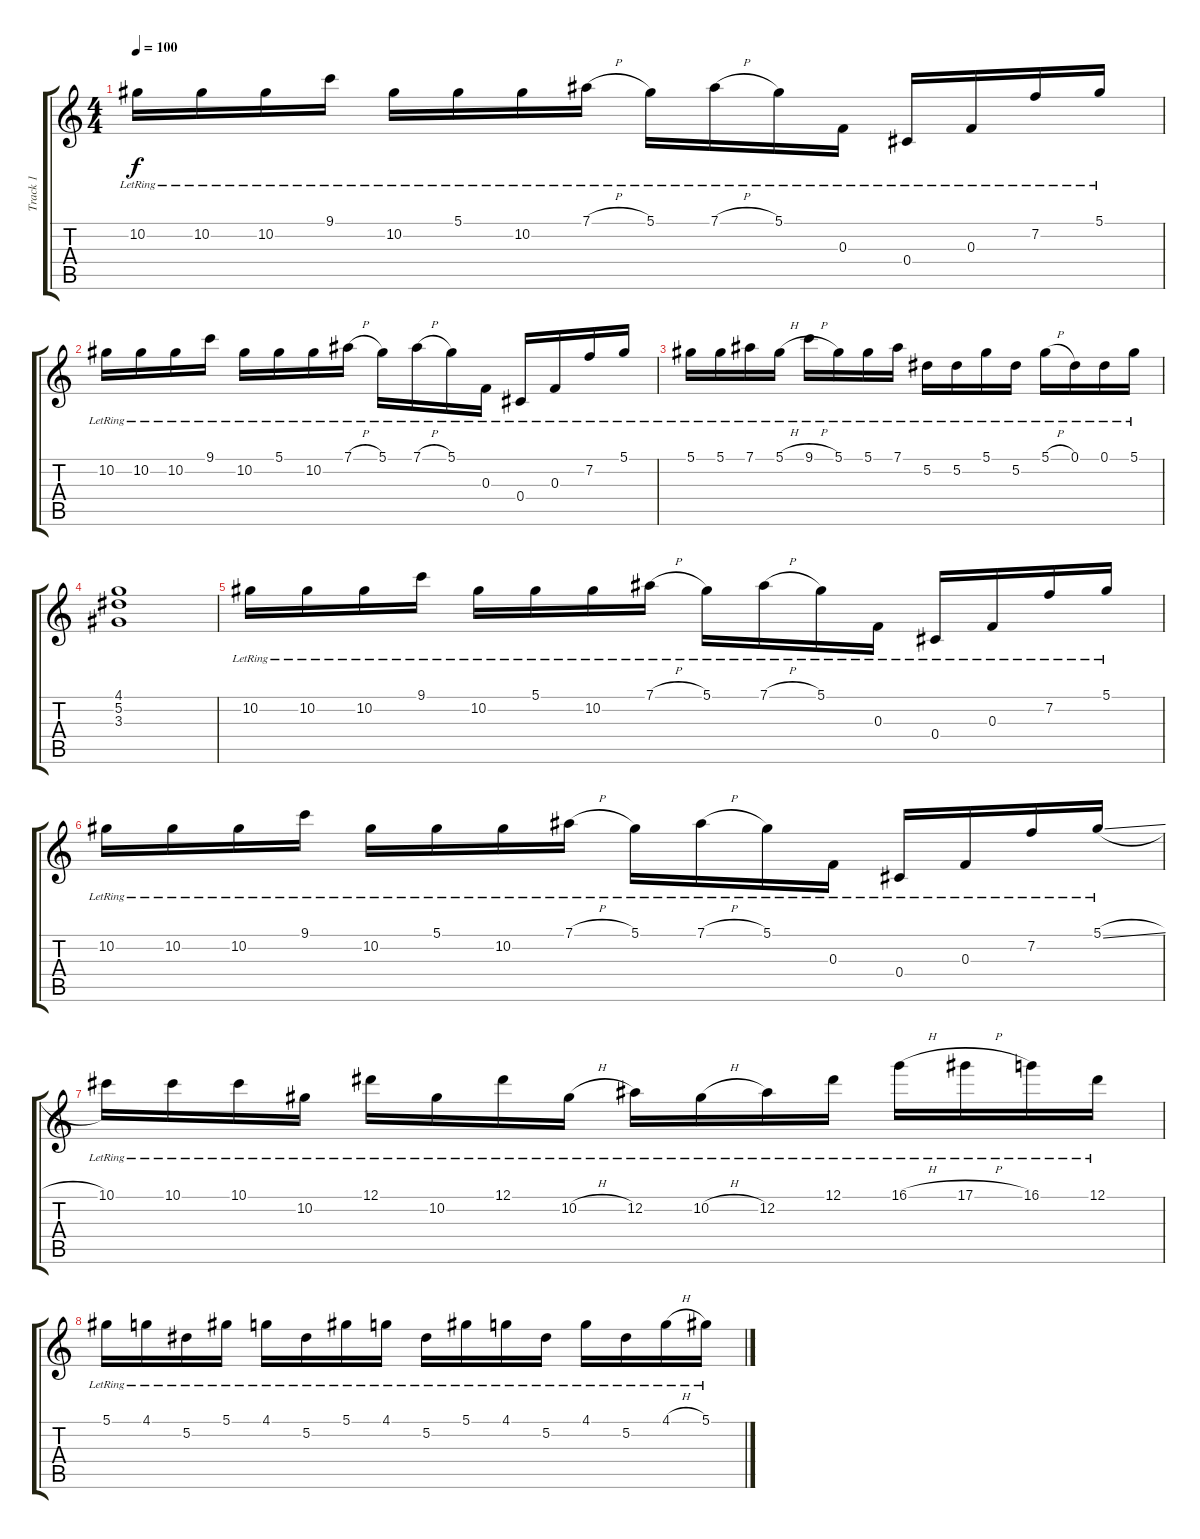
\track ("Track 1" "Track 1") {instrument acousticguitarsteel}
\staff {score tabs}
\tuning (Eb4 Bb3 F3 Db3 Ab2 Eb2) {hide}
\ts (4 4)
\tempo 100
\clef g2
\ks c
10.2{lr}.16{dy f} 10.2{lr}.16 10.2{lr}.16 9.1{lr}.16 10.2{lr}.16 5.1{lr}.16 10.2{lr}.16 7.1{h lr}.16 5.1{lr}.16 7.1{h lr}.16 5.1{lr}.16 0.3{lr}.16 0.4{lr}.16 0.3{lr}.16 7.2{lr}.16 5.1{lr}.16 |
10.2{lr}.16 10.2{lr}.16 10.2{lr}.16 9.1{lr}.16 10.2{lr}.16 5.1{lr}.16 10.2{lr}.16 7.1{h lr}.16 5.1{lr}.16 7.1{h lr}.16 5.1{lr}.16 0.3{lr}.16 0.4{lr}.16 0.3{lr}.16 7.2{lr}.16 5.1{lr}.16 |
5.1{lr}.16 5.1{lr}.16 7.1{lr}.16 5.1{h lr}.16 9.1{h lr}.16 5.1{lr}.16 5.1{lr}.16 7.1{lr}.16 5.2{lr}.16 5.2{lr}.16 5.1{lr}.16 5.2{lr}.16 5.1{h lr}.16 0.1{lr}.16 0.1{lr}.16 5.1{lr}.16 |
(4.1 5.2 3.3).1 |
10.2{lr}.16 10.2{lr}.16 10.2{lr}.16 9.1{lr}.16 10.2{lr}.16 5.1{lr}.16 10.2{lr}.16 7.1{h lr}.16 5.1{lr}.16 7.1{h lr}.16 5.1{lr}.16 0.3{lr}.16 0.4{lr}.16 0.3{lr}.16 7.2{lr}.16 5.1{lr}.16 |
10.2{lr}.16 10.2{lr}.16 10.2{lr}.16 9.1{lr}.16 10.2{lr}.16 5.1{lr}.16 10.2{lr}.16 7.1{h lr}.16 5.1{lr}.16 7.1{h lr}.16 5.1{lr}.16 0.3{lr}.16 0.4{lr}.16 0.3{lr}.16 7.2{lr}.16 5.1{sl lr}.16 |
10.1{lr}.16 10.1{lr}.16 10.1{lr}.16 10.2{lr}.16 12.1{lr}.16 10.2{lr}.16 12.1{lr}.16 10.2{h lr}.16 12.2{lr}.16 10.2{h lr}.16 12.2{lr}.16 12.1{lr}.16 16.1{h lr}.16 17.1{h lr}.16 16.1{lr}.16 12.1{lr}.16 |
5.1{lr}.16 4.1{lr}.16 5.2{lr}.16 5.1{lr}.16 4.1{lr}.16 5.2{lr}.16 5.1{lr}.16 4.1{lr}.16 5.2{lr}.16 5.1{lr}.16 4.1{lr}.16 5.2{lr}.16 4.1{lr}.16 5.2{lr}.16 4.1{h lr}.16 5.1{lr}.16
